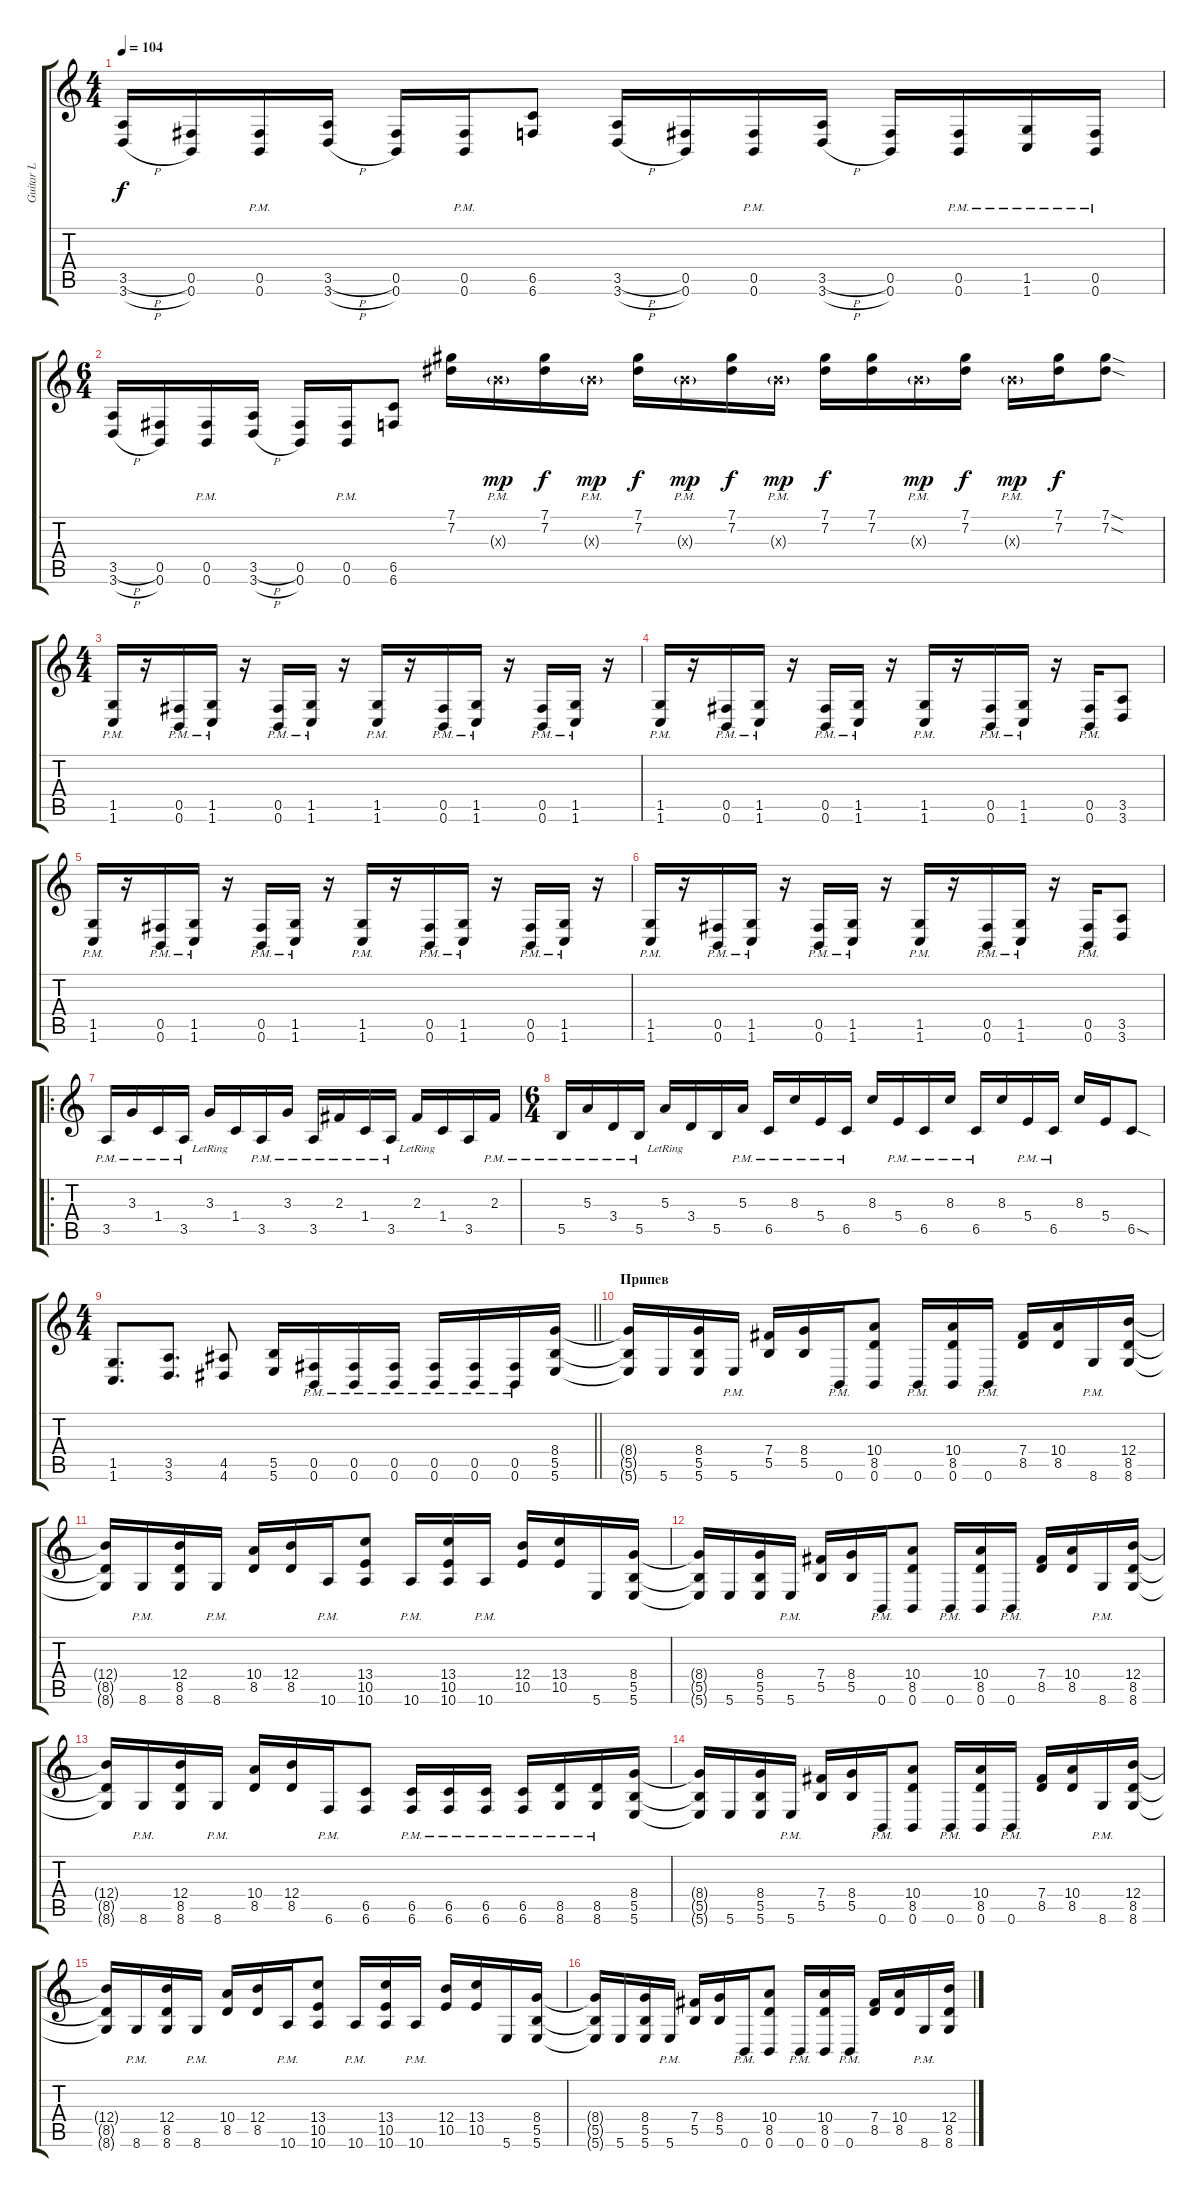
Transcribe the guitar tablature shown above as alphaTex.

\track ("Guitar L" "Guitar L") {instrument distortionguitar}
\staff {score tabs}
\tuning (Db4 Ab3 E3 B2 Gb2 B1) {hide}
\ts (4 4)
\tempo 104
\clef g2
\ks c
(3.5{h} 3.6{h}).16{dy f} (0.5 0.6).16 (0.5{pm} 0.6{pm}).16 (3.5{h} 3.6{h}).16 (0.5 0.6).16 (0.5{pm} 0.6{pm}).16 (6.5 6.6).8 (3.5{h} 3.6{h}).16 (0.5 0.6).16 (0.5{pm} 0.6{pm}).16 (3.5{h} 3.6{h}).16 (0.5 0.6).16 (0.5{pm} 0.6{pm}).16 (1.5{pm} 1.6{pm}).16 (0.5{pm} 0.6{pm}).16 |
\ts (6 4)
(3.5{h} 3.6{h}).16 (0.5 0.6).16 (0.5{pm} 0.6{pm}).16 (3.5{h} 3.6{h}).16 (0.5 0.6).16 (0.5{pm} 0.6{pm}).16 (6.5 6.6).8 (7.1 7.2).16 7.3{g pm x}.16{dy mp} (7.1 7.2).16{dy f} 7.3{g pm x}.16{dy mp} (7.1 7.2).16{dy f} 7.3{g pm x}.16{dy mp} (7.1 7.2).16{dy f} 7.3{g pm x}.16{dy mp} (7.1 7.2).16{dy f} (7.1 7.2).16 7.3{g pm x}.16{dy mp} (7.1 7.2).16{dy f} 7.3{g pm x}.16{dy mp} (7.1 7.2).16{dy f} (7.1{sod} 7.2{sod}).8 |
\ts (4 4)
(1.5{pm} 1.6{pm}).16 r.16 (0.5{pm} 0.6{pm}).16 (1.5{pm} 1.6{pm}).16 r.16 (0.5{pm} 0.6{pm}).16 (1.5{pm} 1.6{pm}).16 r.16 (1.5{pm} 1.6{pm}).16 r.16 (0.5{pm} 0.6{pm}).16 (1.5{pm} 1.6{pm}).16 r.16 (0.5{pm} 0.6{pm}).16 (1.5{pm} 1.6{pm}).16 r.16 |
(1.5{pm} 1.6{pm}).16 r.16 (0.5{pm} 0.6{pm}).16 (1.5{pm} 1.6{pm}).16 r.16 (0.5{pm} 0.6{pm}).16 (1.5{pm} 1.6{pm}).16 r.16 (1.5{pm} 1.6{pm}).16 r.16 (0.5{pm} 0.6{pm}).16 (1.5{pm} 1.6{pm}).16 r.16 (0.5{pm} 0.6{pm}).16 (3.5 3.6).8 |
(1.5{pm} 1.6{pm}).16 r.16 (0.5{pm} 0.6{pm}).16 (1.5{pm} 1.6{pm}).16 r.16 (0.5{pm} 0.6{pm}).16 (1.5{pm} 1.6{pm}).16 r.16 (1.5{pm} 1.6{pm}).16 r.16 (0.5{pm} 0.6{pm}).16 (1.5{pm} 1.6{pm}).16 r.16 (0.5{pm} 0.6{pm}).16 (1.5{pm} 1.6{pm}).16 r.16 |
(1.5{pm} 1.6{pm}).16 r.16 (0.5{pm} 0.6{pm}).16 (1.5{pm} 1.6{pm}).16 r.16 (0.5{pm} 0.6{pm}).16 (1.5{pm} 1.6{pm}).16 r.16 (1.5{pm} 1.6{pm}).16 r.16 (0.5{pm} 0.6{pm}).16 (1.5{pm} 1.6{pm}).16 r.16 (0.5{pm} 0.6{pm}).16 (3.5 3.6).8 |
\ro
3.5{pm}.16 3.3{pm}.16 1.4{pm}.16 3.5{pm}.16 3.3{lr}.16 1.4.16 3.5{pm}.16 3.3{pm}.16 3.5{pm}.16 2.3{pm}.16 1.4{pm}.16 3.5{pm}.16 2.3{lr}.16 1.4.16 3.5.16 2.3{pm}.16 |
\ts (6 4)
5.5{pm}.16 5.3{pm}.16 3.4{pm}.16 5.5{pm}.16 5.3{lr}.16 3.4.16 5.5.16 5.3{pm}.16 6.5{pm}.16 8.3{pm}.16 5.4{pm}.16 6.5{pm}.16 8.3.16 5.4{pm}.16 6.5{pm}.16 8.3{pm}.16 6.5{pm}.16 8.3.16 5.4{pm}.16 6.5{pm}.16 8.3.16 5.4.16 6.5{sod}.8 |
\ts (4 4)
\barLineRight lightlight
(1.5 1.6).8{d} (3.5 3.6).8{d} (4.5 4.6).8 (5.5 5.6).16 (0.5{pm} 0.6{pm}).16 (0.5{pm} 0.6{pm}).16 (0.5{pm} 0.6{pm}).16 (0.5{pm} 0.6{pm}).16 (0.5{pm} 0.6{pm}).16 (0.5{pm} 0.6{pm}).16 (8.4 5.5 5.6).16 |
\section ("" "Припев")
(8.4{t} 5.5{t} 5.6{t}).16 5.6.16 (8.4 5.5 5.6).16 5.6{pm}.16 (7.4 5.5).16 (8.4 5.5).16 0.6{pm}.16 (10.4 8.5 0.6).8 0.6{pm}.16 (10.4 8.5 0.6).16 0.6{pm}.16 (7.4 8.5).16 (10.4 8.5).16 8.6{pm}.16 (12.4 8.5 8.6).16 |
(12.4{t} 8.5{t} 8.6{t}).16 8.6{pm}.16 (12.4 8.5 8.6).16 8.6{pm}.16 (10.4 8.5).16 (12.4 8.5).16 10.6{pm}.16 (13.4 10.5 10.6).8 10.6{pm}.16 (13.4 10.5 10.6).16 10.6{pm}.16 (12.4 10.5).16 (13.4 10.5).16 5.6.16 (8.4 5.5 5.6).16 |
(8.4{t} 5.5{t} 5.6{t}).16 5.6.16 (8.4 5.5 5.6).16 5.6{pm}.16 (7.4 5.5).16 (8.4 5.5).16 0.6{pm}.16 (10.4 8.5 0.6).8 0.6{pm}.16 (10.4 8.5 0.6).16 0.6{pm}.16 (7.4 8.5).16 (10.4 8.5).16 8.6{pm}.16 (12.4 8.5 8.6).16 |
(12.4{t} 8.5{t} 8.6{t}).16 8.6{pm}.16 (12.4 8.5 8.6).16 8.6{pm}.16 (10.4 8.5).16 (12.4 8.5).16 6.6{pm}.16 (6.5 6.6).8 (6.5{pm} 6.6{pm}).16 (6.5{pm} 6.6{pm}).16 (6.5{pm} 6.6{pm}).16 (6.5{pm} 6.6{pm}).16 (8.5{pm} 8.6{pm}).16 (8.5{pm} 8.6{pm}).16 (8.4 5.5 5.6).16 |
(8.4{t} 5.5{t} 5.6{t}).16 5.6.16 (8.4 5.5 5.6).16 5.6{pm}.16 (7.4 5.5).16 (8.4 5.5).16 0.6{pm}.16 (10.4 8.5 0.6).8 0.6{pm}.16 (10.4 8.5 0.6).16 0.6{pm}.16 (7.4 8.5).16 (10.4 8.5).16 8.6{pm}.16 (12.4 8.5 8.6).16 |
(12.4{t} 8.5{t} 8.6{t}).16 8.6{pm}.16 (12.4 8.5 8.6).16 8.6{pm}.16 (10.4 8.5).16 (12.4 8.5).16 10.6{pm}.16 (13.4 10.5 10.6).8 10.6{pm}.16 (13.4 10.5 10.6).16 10.6{pm}.16 (12.4 10.5).16 (13.4 10.5).16 5.6.16 (8.4 5.5 5.6).16 |
(8.4{t} 5.5{t} 5.6{t}).16 5.6.16 (8.4 5.5 5.6).16 5.6{pm}.16 (7.4 5.5).16 (8.4 5.5).16 0.6{pm}.16 (10.4 8.5 0.6).8 0.6{pm}.16 (10.4 8.5 0.6).16 0.6{pm}.16 (7.4 8.5).16 (10.4 8.5).16 8.6{pm}.16 (12.4 8.5 8.6).16
